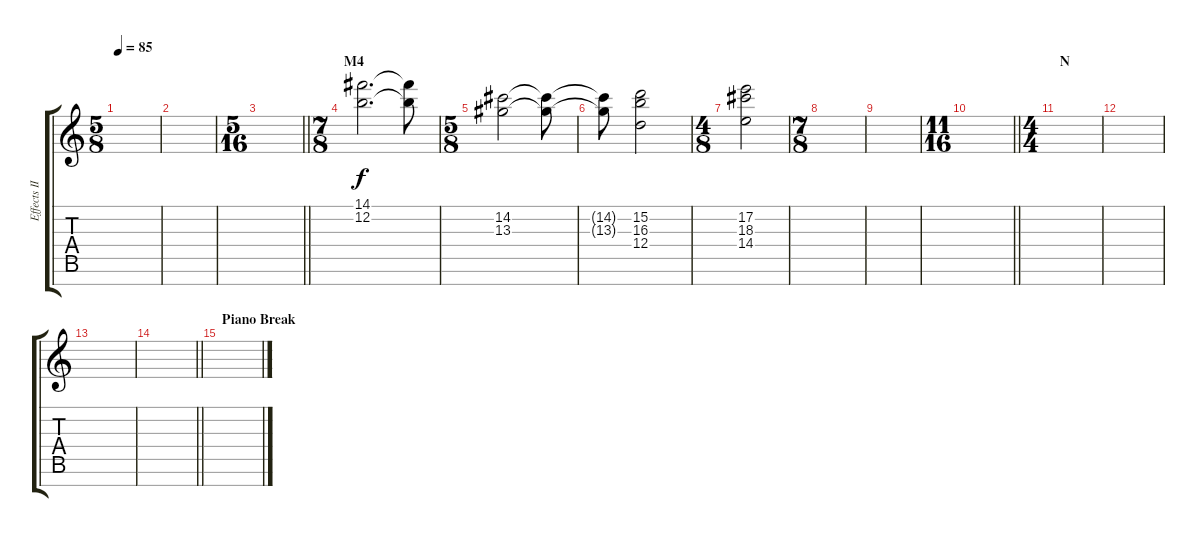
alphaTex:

\track ("Effects II" "Effects II") {instrument acousticguitarsteel}
\staff {score tabs}
\tuning (E4 B3 G3 D3 A2 E2 B1) {hide}
\ts (5 8)
\tempo 85
\clef g2
\ks c
|
|
\ts (5 16)
\barLineRight lightlight
|
\ts (7 8)
\section ("" "M4")
(14.1 12.2).2{d volume 11 instrument churchorgan} (14.1{t} 12.2{t}).8 |
\ts (5 8)
(14.2 13.3).2 (14.2{t} 13.3{t}).8 |
(14.2{t} 13.3{t}).8 (15.2 16.3 12.4).2 |
\ts (4 8)
(17.2 18.3 14.4).2 |
\ts (7 8)
|
|
\ts (11 16)
\barLineRight lightlight
|
\ts (4 4)
\section ("" "N")
|
|
|
\barLineRight lightlight
|
\section ("" "Piano Break")
